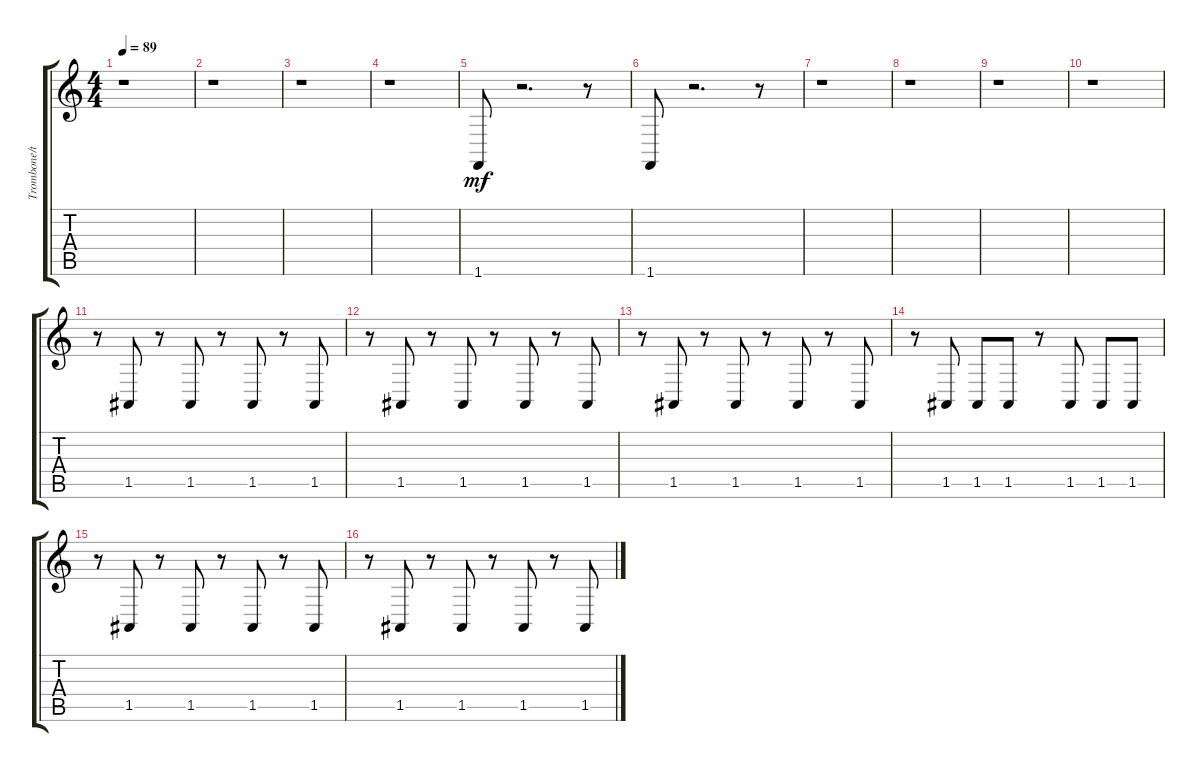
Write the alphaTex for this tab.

\track ("Trombone/tuba" "Trombone/t") {instrument trombone}
\staff {score tabs}
\tuning (E4 B3 G3 D3 A2 E2) {hide}
\ts (4 4)
\tempo 89
\clef g2
\ks c
r.1{dy p} |
r.1 |
r.1 |
r.1 |
1.6.8{dy mf} r.2{d} r.8 |
1.6.8 r.2{d} r.8 |
r.1 |
r.1 |
r.1 |
r.1 |
r.8 1.5.8 r.8 1.5.8 r.8 1.5.8 r.8 1.5.8 |
r.8 1.5.8 r.8 1.5.8 r.8 1.5.8 r.8 1.5.8 |
r.8 1.5.8 r.8 1.5.8 r.8 1.5.8 r.8 1.5.8 |
r.8 1.5.8 1.5.8 1.5.8 r.8 1.5.8 1.5.8 1.5.8 |
r.8 1.5.8 r.8 1.5.8 r.8 1.5.8 r.8 1.5.8 |
r.8 1.5.8 r.8 1.5.8 r.8 1.5.8 r.8 1.5.8
